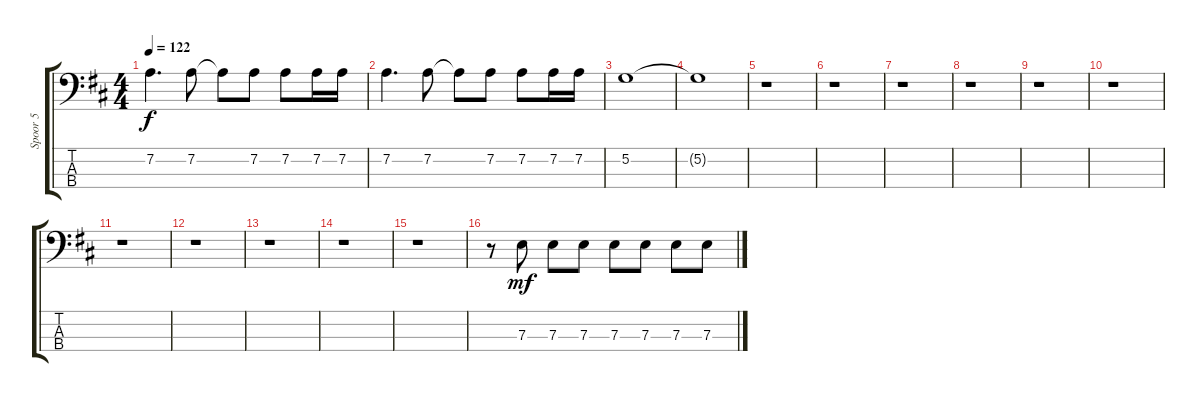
\track ("Spoor 5" "Spoor 5") {instrument electricbassfinger}
\staff {score tabs}
\tuning (G2 D2 A1 E1) {hide}
\ts (4 4)
\tempo 122
\clef f4
\ks d
7.2.4{d dy f} 7.2.8 7.2{t}.8 7.2.8 7.2.8 7.2.16 7.2.16 |
7.2.4{d} 7.2.8 7.2{t}.8 7.2.8 7.2.8 7.2.16 7.2.16 |
5.2.1 |
5.2{t}.1 |
r.1 |
r.1 |
r.1 |
r.1 |
r.1 |
r.1 |
r.1 |
r.1 |
r.1 |
r.1 |
r.1 |
r.8 7.3.8{dy mf} 7.3.8 7.3.8 7.3.8 7.3.8 7.3.8 7.3.8
